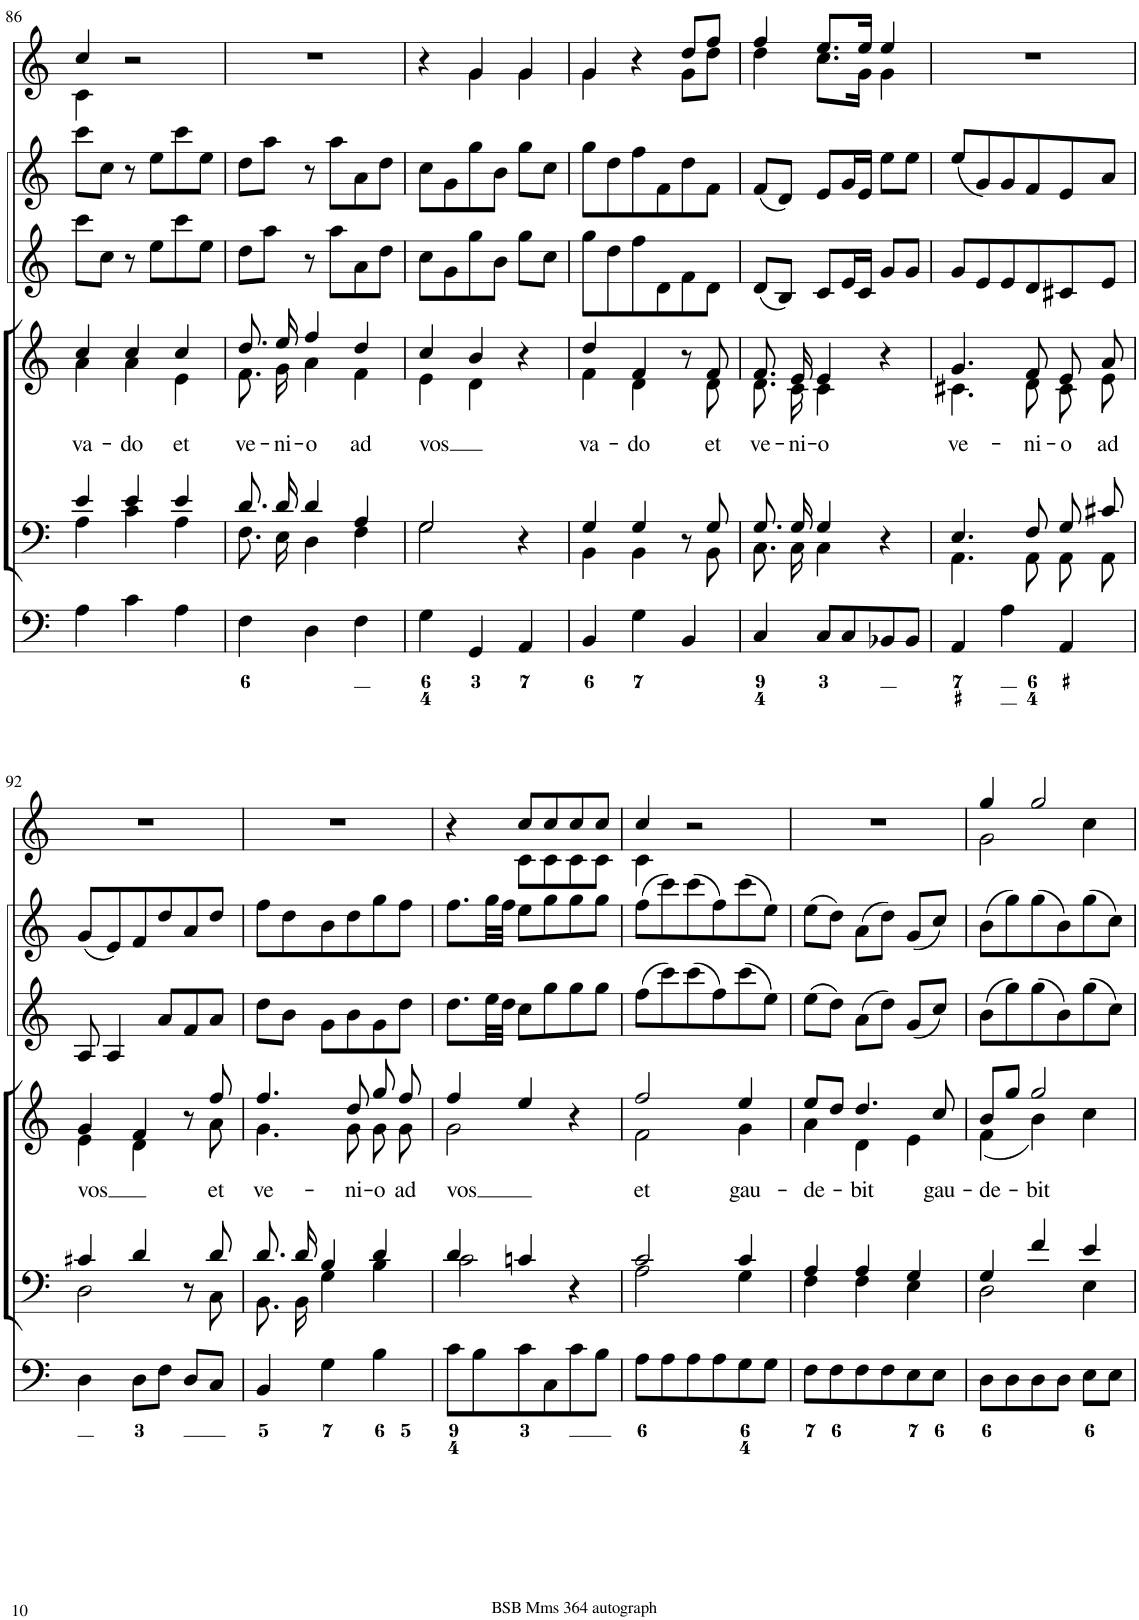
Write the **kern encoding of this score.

**kern	**kern	**kern	**text	**kern	**kern	**kern
*part6	*part5	*part4	*part4	*part3	*part2	*part1
*staff6	*staff5	*staff4	*staff4	*staff3	*staff2	*staff1
*I"Organ	*I"Voice	*I"Voice	*	*I"Violin	*I"Violini	*I"Corni in C'
*	*	*	*	*I'Vln	*I'Vln	*
!!LO:PB:g=z
*clefF4	*clefF4	*clefG2	*	*clefG2	*clefG2	*clefG2
*	*	*	*	*	*	*Trd7c12
*k[]	*k[]	*k[]	*	*k[]	*k[]	*k[]
*M3/4	*M3/4	*M3/4	*	*M3/4	*M3/4	*M3/4
=86	=86	=86	=86	=86	=86	=86
*	*^	*	*	*	*	*
!	!	!	!	!LO:LY:b	!	!	!
*	*	*	*^	*	*	*	*^
4A\	4e/	4A\	4cc/	4a\	va-	8ccc\L	8ccc\L	4cc/	4c\
.	.	.	.	.	.	8cc\J	8cc\J	.	.
!	!	!	!	!	!LO:LY:b	!	!	!	!
4c\	4e/	4c\	4cc/	4a\	-do	8r	8r	2r	2ryy
.	.	.	.	.	.	8ee\L	8ee\L	.	.
!	!	!	!	!	!LO:LY:b	!	!	!	!
4A\	4e/	4A\	4cc/	4e\	et	8ccc\	8ccc\	.	.
.	.	.	.	.	.	8ee\J	8ee\J	.	.
*	*	*	*	*	*	*	*	*v	*v
=87	=87	=87	=87	=87	=87	=87	=87	=87
!	!	!	!	!	!LO:LY:b	!	!	!
4F\	8.d/L	8.F\L	8.dd/	8.f\	ve-	8dd\L	8dd\L	2.r
.	.	.	.	.	.	8aa\J	8aa\J	.
!	!	!	!	!	!LO:LY:b	!	!	!
.	16d/Jk	16E\Jk	16ee/	16g\	-ni-	.	.	.
!	!	!	!	!	!LO:LY:b	!	!	!
4D\	4d/	4D\	4ff/	4a\	-o	8r	8r	.
.	.	.	.	.	.	8aa\L	8aa\L	.
!	!	!	!	!	!LO:LY:b	!	!	!
4F\	4A/	4F\	4dd/	4f\	ad	8a\	8a\	.
.	.	.	.	.	.	8dd\J	8dd\J	.
=88	=88	=88	=88	=88	=88	=88	=88	=88
!	!	!	!	!	!LO:LY:b	!	!	!
*	*	*	*	*	*	*	*	*^
4G\	2G/	2G\	4cc/	4e\	vos	8cc\L	8cc\L	4r	4ryy
.	.	.	.	.	.	8g\	8g\	.	.
4GG/	.	.	4b/	4d\	.	8gg\	8gg\	4g/	4g\
.	.	.	.	.	.	8b\J	8b\J	.	.
4AA/	4r	4ryy	4r	4ryy	.	8gg\L	8gg\L	4g/	4g\
.	.	.	.	.	.	8cc\J	8cc\J	.	.
=89	=89	=89	=89	=89	=89	=89	=89	=89	=89
!	!	!	!	!	!LO:LY:b	!	!	!	!
4BB/	4G/	4BB\	4dd/	4f\	va-	8gg\L	8gg\L	4g/	4g\
.	.	.	.	.	.	8dd\	8dd\	.	.
!	!	!	!	!	!LO:LY:b	!	!	!	!
4G\	4G/	4BB\	4f/	4d\	-do	8ff\	8ff\	4r	4ryy
.	.	.	.	.	.	8d\	8f\	.	.
4BB/	8r	8ryy	8r	8ryy	.	8f\	8dd\	8dd/L	8g\L
!	!	!	!	!	!LO:LY:b	!	!	!	!
.	8G/	8BB\	8f/	8d\	et	8d\J	8f\J	8ff/J	8dd\J
=90	=90	=90	=90	=90	=90	=90	=90	=90	=90
!	!	!	!	!	!LO:LY:b	!	!	!	!
4C/	8.G/L	8.C\L	8.f/	8.d\	ve-	(8d/L	(8f/L	4ff/	4dd\
.	.	.	.	.	.	8B/J)	8d/J)	.	.
!	!	!	!	!	!LO:LY:b	!	!	!	!
.	16G/Jk	16C\Jk	16e/	16c\	-ni-	.	.	.	.
!	!	!	!	!	!LO:LY:b	!	!	!	!
8C/L	4G/	4C\	4e/	4c\	-o	8c/L	8e/L	8.ee/L	8.cc\L
8C/	.	.	.	.	.	16e/L	16g/L	.	.
.	.	.	.	.	.	16c/JJ	16e/JJ	16ee/Jk	16g\Jk
8BB-X/	4r	4ryy	4r	4ryy	.	8g/L	8ee\L	4ee/	4g\
8BB-/J	.	.	.	.	.	8g/J	8ee\J	.	.
*	*	*	*	*	*	*	*	*v	*v
=91	=91	=91	=91	=91	=91	=91	=91	=91
!	!	!	!	!	!LO:LY:b	!	!	!
4AA/	4.E/	4.AA\	4.g/	4.c#X\	ve-	8g/L	(8ee/L	2.r
.	.	.	.	.	.	8e/	8g/)	.
4A\	.	.	.	.	.	8e/	8g/	.
!	!	!	!	!	!LO:LY:b	!	!	!
.	8F/	8AA\	8f/	8d\	-ni-	8d/	8f/	.
!	!	!	!	!	!LO:LY:b	!	!	!
4AA/	8G/L	8AA\L	8e/	8c#\	-o	8c#X/	8e/	.
!	!	!	!	!	!LO:LY:b	!	!	!
.	8c#X/J	8AA\J	8a/	8e\	ad	8e/J	8a/J	.
!!LO:LB:g=z
=92	=92	=92	=92	=92	=92	=92	=92	=92
!	!	!	!	!	!LO:LY:b	!	!	!
4D\	4c#X/	2D\	4g/	4e\	vos	8A/	(8g/L	2.r
.	.	.	.	.	.	4A/	8e/)	.
8D\L	4d/	.	4f/	4d\	.	.	8f/	.
8F\J	.	.	.	.	.	8a/L	8dd/	.
8D/L	8r	8ryy	8r	8ryy	.	8f/	8a/	.
!	!	!	!	!	!LO:LY:b	!	!	!
8C/J	8d/	8C\	8ff/	8a\	et	8a/J	8dd/J	.
=93	=93	=93	=93	=93	=93	=93	=93	=93
!	!	!	!	!	!LO:LY:b	!	!	!
4BB/	8.d/L	8.BB\L	4.ff/	4.g\	ve-	8dd\L	8ff\L	2.r
.	.	.	.	.	.	8b\J	8dd\	.
.	16d/Jk	16BB\Jk	.	.	.	.	.	.
4G\	4B/	4G\	.	.	.	8g\L	8b\	.
!	!	!	!	!	!LO:LY:b	!	!	!
.	.	.	8dd/	8g\	-ni-	8b\	8dd\	.
!	!	!	!	!	!LO:LY:b	!	!	!
4B\	4d/	4B\	8gg/	8g\	-o	8g\	8gg\	.
!	!	!	!	!	!LO:LY:b	!	!	!
.	.	.	8ff/	8g\	ad	8dd\J	8ff\J	.
=94	=94	=94	=94	=94	=94	=94	=94	=94
!	!	!	!	!	!LO:LY:b	!	!	!
*	*	*	*	*	*	*	*	*^
8c\L	4d/	2c\	4ff/	2g\	vos	8.dd\L	8.ff\L	4r	4ryy
8B\	.	.	.	.	.	.	.	.	.
.	.	.	.	.	.	32ee\LL	32gg\LL	.	.
.	.	.	.	.	.	32dd\JJJ	32ff\JJJ	.	.
8c\	4cn/	.	4ee/	.	.	8cc\L	8ee\L	8cc/L	8c\L
8C\	.	.	.	.	.	8gg\	8gg\	8cc/	8c\
8c\	4r	4ryy	4r	4ryy	.	8gg\	8gg\	8cc/	8c\
8B\J	.	.	.	.	.	8gg\J	8gg\J	8cc/J	8c\J
=95	=95	=95	=95	=95	=95	=95	=95	=95	=95
!	!	!	!	!	!LO:LY:b	!	!	!	!
8A\L	2c/	2A\	2ff/	2f\	et	(8ff\L	(8ff\L	4cc/	4c\
8A\	.	.	.	.	.	8ccc\)	8ccc\)	.	.
8A\	.	.	.	.	.	(8ccc\	(8ccc\	2r	2ryy
8A\	.	.	.	.	.	8ff\)	8ff\)	.	.
!	!	!	!	!	!LO:LY:b	!	!	!	!
8G\	4c/	4G\	4ee/	4g\	gau-	(8ccc\	(8ccc\	.	.
8G\J	.	.	.	.	.	8ee\J)	8ee\J)	.	.
*	*	*	*	*	*	*	*	*v	*v
=96	=96	=96	=96	=96	=96	=96	=96	=96
!	!	!	!	!	!LO:LY:b	!	!	!
8F\L	4A/	4F\	8ee/L	4a\	-de-	(8ee\L	(8ee\L	2.r
8F\	.	.	8dd/J	.	.	8dd\J)	8dd\J)	.
!	!	!	!	!	!LO:LY:b	!	!	!
8F\	4A/	4F\	4.dd/	4d\	-bit	(8a\L	(8a\L	.
8F\	.	.	.	.	.	8dd\J)	8dd\J)	.
8E\	4G/	4E\	.	4e\	.	(8g/L	(8g/L	.
!	!	!	!	!	!LO:LY:b	!	!	!
8E\J	.	.	8cc/	.	gau-	8cc/J)	8cc/J)	.
=97	=97	=97	=97	=97	=97	=97	=97	=97
!	!	!	!	!	!LO:LY:b	!	!	!
*	*	*	*	*	*	*	*	*^
8D\L	4G/	2D\	8b/L	(4f\	-de-	(8b\L	(8b\L	4gg/	2g\
8D\	.	.	8gg/J	.	.	8gg\)	8gg\)	.	.
!	!	!	!	!	!LO:LY:b	!	!	!	!
8D\	4f/	.	2gg/	4b\)	-bit	(8gg\	(8gg\	2gg/	.
8D\J	.	.	.	.	.	8b\)	8b\)	.	.
8E\L	4e/	4E\	.	4cc\	.	(8gg\	(8gg\	.	4cc\
8E\J	.	.	.	.	.	8cc\J)	8cc\J)	.	.
*	*v	*v	*	*	*	*	*	*v	*v
*	*	*v	*v	*	*	*	*
=	=	=	=	=	=	=
*-	*-	*-	*-	*-	*-	*-
